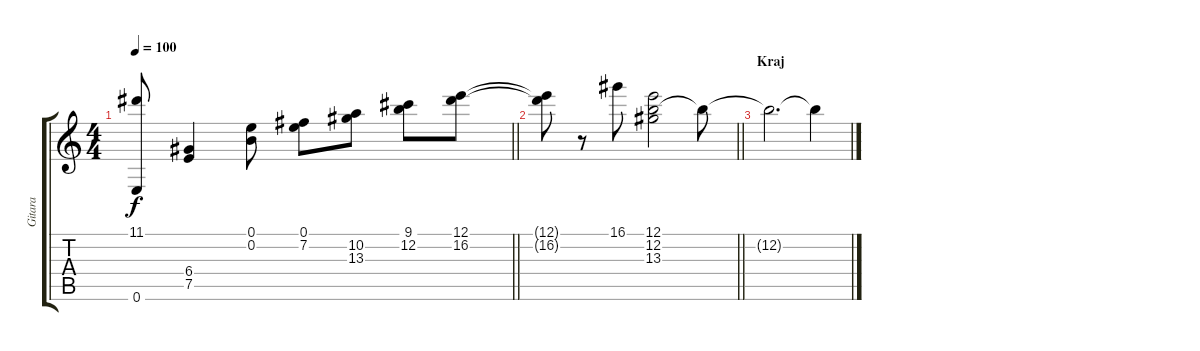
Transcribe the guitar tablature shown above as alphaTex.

\track ("Gitara" "Gitara") {instrument acousticguitarnylon}
\staff {score tabs}
\tuning (E4 B3 G3 D3 A2 E2) {hide}
\ts (4 4)
\tempo 100
\clef g2
\barLineRight lightlight
\ks c
(11.1{t} 0.6{t}).8{dy f} (6.4 7.5).4 (0.1 0.2).8 (0.1 7.2).8 (10.2 13.3).8 (9.1 12.2).8 (12.1 16.2).8 |
\barLineRight lightlight
(12.1{t} 16.2{t}).8 r.8 16.1.8 (12.1 12.2 13.3).2 12.2{t}.8 |
\section ("" "Kraj")
12.2{t}.2{d} 12.2{t}.4
